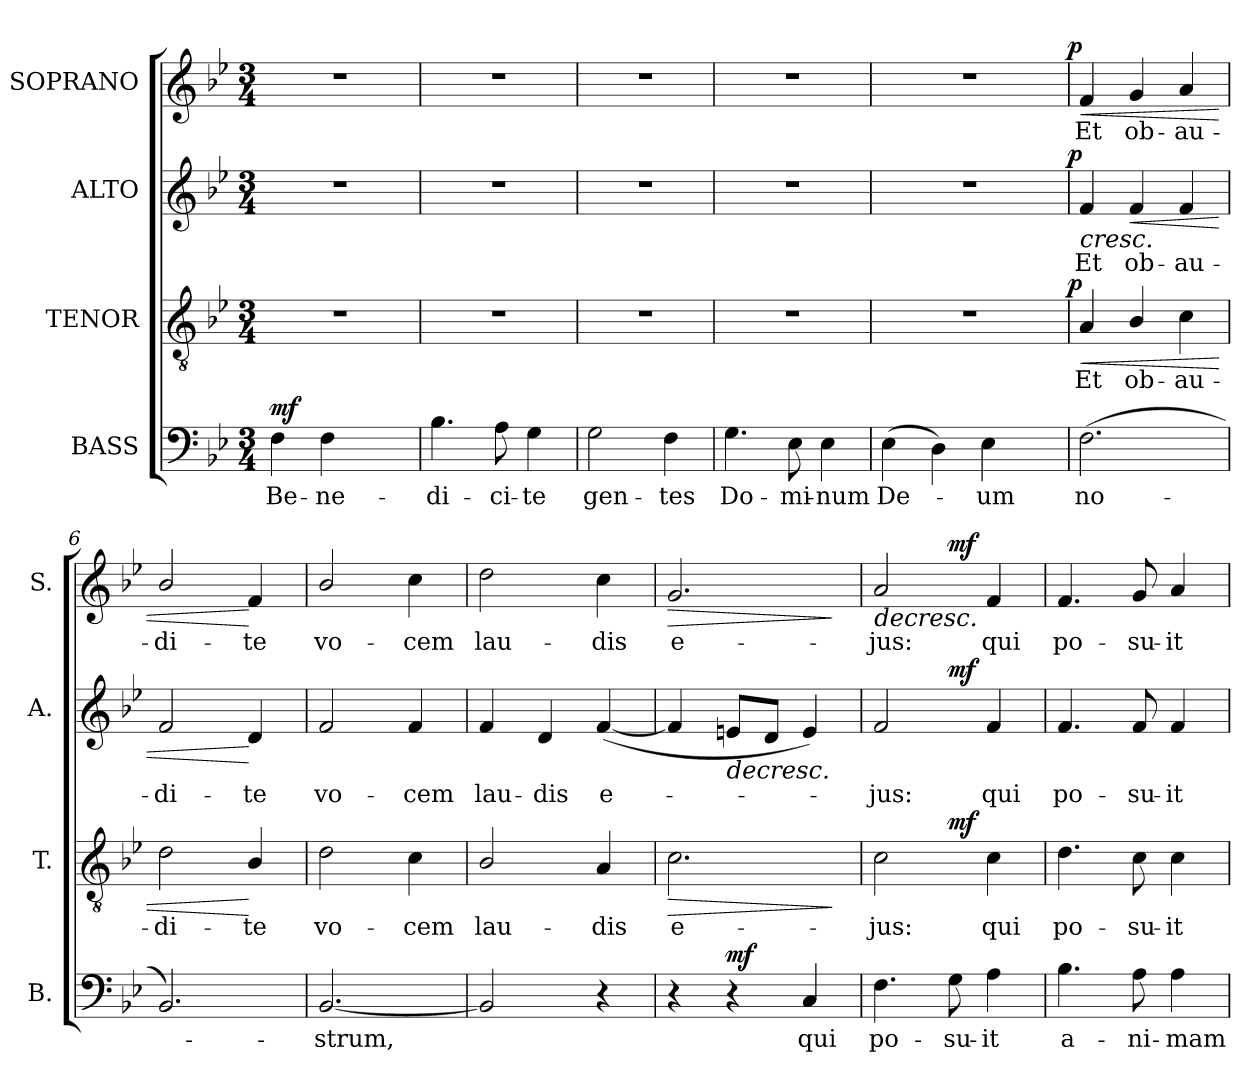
**kern	**text	**dynam	**kern	**text	**dynam	**kern	**text	**dynam	**kern	**text	**dynam
*part4	*part4	*part4	*part3	*part3	*part3	*part2	*part2	*part2	*part1	*part1	*part1
*staff4	*staff4	*staff4	*staff3	*staff3	*staff3	*staff2	*staff2	*staff2	*staff1	*staff1	*staff1
*I"BASS	*	*	*I"TENOR	*	*	*I"ALTO	*	*	*I"SOPRANO	*	*
*I'B.	*	*	*I'T.	*	*	*I'A.	*	*	*I'S.	*	*
!!LO:PB:g=z
*clefF4	*	*	*clefGv2	*	*	*clefG2	*	*	*clefG2	*	*
*	*	*	*ITrd7c12	*	*	*	*	*	*	*	*
*k[b-e-]	*	*	*k[b-e-]	*	*	*k[b-e-]	*	*	*k[b-e-]	*	*
*B-:	*	*	*B-:	*	*	*B-:	*	*	*B-:	*	*
*M3/4	*	*	*M3/4	*	*	*M3/4	*	*	*M3/4	*	*
*MM120	*	*	*MM120	*	*	*MM120	*	*	*MM120	*	*
=	=	=	=	=	=	=	=	=	=	=	=
!	!LO:LY:b:color=#000000	!	!LO:N:vis=1	!	!	!LO:N:vis=1	!	!	!LO:N:vis=1	!	!
4Fi\	Be-	mf	2.r	.	.	2.r	.	.	2.r	.	.
!	!LO:LY:b:color=#000000	!	!	!	!	!	!	!	!	!	!
4Fi\	-ne-	.	.	.	.	.	.	.	.	.	.
4ryy	.	.	.	.	.	.	.	.	.	.	.
=1	=1	=1	=1	=1	=1	=1	=1	=1	=1	=1	=1
!	!LO:LY:b:color=#000000	!	!LO:N:vis=1	!	!	!LO:N:vis=1	!	!	!LO:N:vis=1	!	!
4.B-i\	-di-	.	2.r	.	.	2.r	.	.	2.r	.	.
!	!LO:LY:b:color=#000000	!	!	!	!	!	!	!	!	!	!
8Ai\	-ci-	.	.	.	.	.	.	.	.	.	.
!	!LO:LY:b:color=#000000	!	!	!	!	!	!	!	!	!	!
4Gi\	-te	.	.	.	.	.	.	.	.	.	.
=2	=2	=2	=2	=2	=2	=2	=2	=2	=2	=2	=2
!	!LO:LY:b:color=#000000	!	!LO:N:vis=1	!	!	!LO:N:vis=1	!	!	!LO:N:vis=1	!	!
2Gi\	gen-	.	2.r	.	.	2.r	.	.	2.r	.	.
!	!LO:LY:b:color=#000000	!	!	!	!	!	!	!	!	!	!
4Fi\	-tes	.	.	.	.	.	.	.	.	.	.
=3	=3	=3	=3	=3	=3	=3	=3	=3	=3	=3	=3
!	!LO:LY:b:color=#000000	!	!LO:N:vis=1	!	!	!LO:N:vis=1	!	!	!LO:N:vis=1	!	!
4.Gi\	Do-	.	2.r	.	.	2.r	.	.	2.r	.	.
!	!LO:LY:b:color=#000000	!	!	!	!	!	!	!	!	!	!
8E-i\	-mi-	.	.	.	.	.	.	.	.	.	.
!	!LO:LY:b:color=#000000	!	!	!	!	!	!	!	!	!	!
4E-i\	-num	.	.	.	.	.	.	.	.	.	.
=4	=4	=4	=4	=4	=4	=4	=4	=4	=4	=4	=4
!	!LO:LY:b:color=#000000	!	!LO:N:vis=1	!	!	!LO:N:vis=1	!	!	!LO:N:vis=1	!	!
*	*	*	*^	*	*	*^	*	*	*^	*	*
(4E-i\	De-	.	2.r	2ryy	.	.	2.r	2ryy	.	.	2.r	2ryy	.	.
4Di\)	.	.	.	.	.	.	.	.	.	.	.	.	.	.
!	!LO:LY:b:color=#000000	!	!	!	!	!	!	!	!	!	!	!	!	!
4E-i\	-um	.	.	8ryy	.	.	.	8ryy	.	.	.	8ryy	.	.
.	.	.	.	16ryy	.	.	.	16ryy	.	.	.	16ryy	.	.
.	.	.	.	32ryy	.	.	.	32ryy	.	.	.	32ryy	.	.
.	.	.	.	64ryy	.	.	.	64ryy	.	.	.	64ryy	.	.
.	.	.	.	128...ryy	.	.	.	128...ryy	.	.	.	128...ryy	.	.
.	.	.	.	1024ryy	.	p	.	1024ryy	.	p	.	1024ryy	.	p
*	*	*	*v	*v	*	*	*	*	*	*	*v	*v	*	*
*	*	*	*	*	*	*v	*v	*	*	*	*	*
=5	=5	=5	=5	=5	=5	=5	=5	=5	=5	=5	=5
*	*	*	*^	*	*	*^	*	*	*^	*	*
!	!LO:LY:b:color=#000000	!	!	!	!	!	!	!	!	!	!	!	!	!
*	*	*	*v	*v	*	*	*	*	*	*	*v	*v	*	*
*	*	*	*	*	*	*v	*v	*	*	*	*	*
*	*	*	*^	*	*	*^	*	*	*^	*	*
!	!	!	!	!	!LO:LY:b:color=#000000	!LO:HP:b	!	!	!	!	!	!	!	!
*	*	*	*v	*v	*	*	*	*	*	*	*v	*v	*	*
*	*	*	*	*	*	*v	*v	*	*	*	*	*
*	*	*	*^	*	*	*^	*	*	*^	*	*
!	!	!	!	!	!	!	!	!	!LO:LY:b:color=#000000	!LO:HP:b	!	!	!	!
*	*	*	*v	*v	*	*	*	*	*	*	*v	*v	*	*
*	*	*	*	*	*	*v	*v	*	*	*	*	*
*	*	*	*^	*	*	*^	*	*	*^	*	*
!	!	!	!	!	!	!	!	!	!	!	!	!	!LO:LY:b:color=#000000	!LO:HP:b
*	*	*	*v	*v	*	*	*	*	*	*	*v	*v	*	*
*	*	*	*	*	*	*v	*v	*	*	*	*	*
(2.Fi\	no-	.	4AAi/	Et	<	4fi/	Et	<	4fi/	Et	<
!	!	!	!	!LO:LY:b:color=#000000	!	!	!	!	!	!	!
!	!	!	!	!	!	!	!LO:LY:b:color=#000000	!LO:HP:b	!	!	!
!	!	!	!	!	!	!	!	!	!	!LO:LY:b:color=#000000	!
.	.	.	4BB-i/	ob-	.	4fi/	ob-	<	4gi/	ob-	.
!	!	!	!	!LO:LY:b:color=#000000	!	!	!	!	!	!	!
!	!	!	!	!	!	!	!LO:LY:b:color=#000000	!	!	!	!
!	!	!	!	!	!	!	!	!	!	!LO:LY:b:color=#000000	!
.	.	.	4Ci\	-au-	.	4fi/	-au-	.	4ai/	-au-	.
=6	=6	=6	=6	=6	=6	=6	=6	=6	=6	=6	=6
!	!	!	!	!LO:LY:b:color=#000000	!	!	!	!	!	!	!
!	!	!	!	!	!	!	!LO:LY:b:color=#000000	!	!	!	!
!	!	!	!	!	!	!	!	!	!	!LO:LY:b:color=#000000	!
2.BB-i/)	.	.	2Di\	-di-	.	2fi/	-di-	.	2b-i/	-di-	.
!	!	!	!	!LO:LY:b:color=#000000	!	!	!	!	!	!	!
!	!	!	!	!	!	!	!LO:LY:b:color=#000000	!	!	!	!
!	!	!	!	!	!	!	!	!	!	!LO:LY:b:color=#000000	!
.	.	.	4BB-i/	-te	[	4di/	-te	[ [	4fi/	-te	[
=7	=7	=7	=7	=7	=7	=7	=7	=7	=7	=7	=7
!	!LO:LY:b:color=#000000	!	!	!	!	!	!	!	!	!	!
!	!	!	!	!LO:LY:b:color=#000000	!	!	!	!	!	!	!
!	!	!	!	!	!	!	!LO:LY:b:color=#000000	!	!	!	!
!	!	!	!	!	!	!	!	!	!	!LO:LY:b:color=#000000	!
[2.BB-i/	-strum,	.	2Di\	vo-	.	2fi/	vo-	.	2b-i/	vo-	.
!	!	!	!	!LO:LY:b:color=#000000	!	!	!	!	!	!	!
!	!	!	!	!	!	!	!LO:LY:b:color=#000000	!	!	!	!
!	!	!	!	!	!	!	!	!	!	!LO:LY:b:color=#000000	!
.	.	.	4Ci\	-cem	.	4fi/	-cem	.	4cci\	-cem	.
=8	=8	=8	=8	=8	=8	=8	=8	=8	=8	=8	=8
!	!	!	!	!LO:LY:b:color=#000000	!	!	!	!	!	!	!
!	!	!	!	!	!	!	!LO:LY:b:color=#000000	!	!	!	!
!	!	!	!	!	!	!	!	!	!	!LO:LY:b:color=#000000	!
2BB-i/]	.	.	2BB-i/	lau-	.	4fi/	lau-	.	2ddi\	lau-	.
!	!	!	!	!	!	!	!LO:LY:b:color=#000000	!	!	!	!
.	.	.	.	.	.	4di/	-dis	.	.	.	.
!	!	!	!	!LO:LY:b:color=#000000	!	!	!	!	!	!	!
!	!	!	!	!	!	!	!LO:LY:b:color=#000000	!	!	!	!
!	!	!	!	!	!	!	!	!	!	!LO:LY:b:color=#000000	!
4r	.	.	4AAi/	-dis	.	([4fi/	e-	.	4cci\	-dis	.
!!LO:LB:g=z
=9	=9	=9	=9	=9	=9	=9	=9	=9	=9	=9	=9
!	!	!	!	!LO:LY:b:color=#000000	!LO:HP:b	!	!	!	!	!	!
!	!	!	!	!	!	!	!	!	!	!LO:LY:b:color=#000000	!LO:HP:b
4r	.	.	2.Ci\	e-	>	4fi/]	.	.	2.gi/	e-	>
!	!	!	!	!	!	!	!	!LO:HP:b	!	!	!
4r	.	mf	.	.	.	8eni/L	.	>	.	.	.
.	.	.	.	.	.	8di/J	.	.	.	.	.
!	!LO:LY:b:color=#000000	!	!	!	!	!	!	!	!	!	!
4Ci/	qui	.	.	.	.	4ei/)	.	.	.	.	.
.	.	.	.	.	]	.	.	.	.	.	]
=10	=10	=10	=10	=10	=10	=10	=10	=10	=10	=10	=10
!	!LO:LY:b:color=#000000	!	!	!	!	!	!	!	!	!	!
!	!	!	!	!LO:LY:b:color=#000000	!	!	!	!	!	!	!
!	!	!	!	!	!	!	!LO:LY:b:color=#000000	!	!	!	!
!	!	!	!	!	!	!	!	!	!	!LO:LY:b:color=#000000	!LO:HP:b
*	*	*	*^	*	*	*^	*	*	*^	*	*
4.Fi\	po-	.	2Ci\	4.ryy	-jus:	.	2fi/	4.ryy	-jus:	.	2ai/	4.ryy	-jus:	>
!	!LO:LY:b:color=#000000	!	!	!	!	!	!	!	!	!	!	!	!	!
8Gi\	-su-	.	.	4.ryy	.	mf	.	4.ryy	.	mf	.	4.ryy	.	mf
!	!LO:LY:b:color=#000000	!	!	!	!	!	!	!	!	!	!	!	!	!
!	!	!	!	!	!LO:LY:b:color=#000000	!	!	!	!	!	!	!	!	!
!	!	!	!	!	!	!	!	!	!LO:LY:b:color=#000000	!	!	!	!	!
!	!	!	!	!	!	!	!	!	!	!	!	!	!LO:LY:b:color=#000000	!
4Ai\	-it	.	4Ci\	.	qui	.	4fi/	.	qui	]	4fi/	.	qui	]
*	*	*	*v	*v	*	*	*	*	*	*	*v	*v	*	*
*	*	*	*	*	*	*v	*v	*	*	*	*	*
=11	=11	=11	=11	=11	=11	=11	=11	=11	=11	=11	=11
*	*	*	*^	*	*	*^	*	*	*^	*	*
!	!LO:LY:b:color=#000000	!	!	!	!	!	!	!	!	!	!	!	!	!
*	*	*	*v	*v	*	*	*	*	*	*	*v	*v	*	*
*	*	*	*	*	*	*v	*v	*	*	*	*	*
*	*	*	*^	*	*	*^	*	*	*^	*	*
!	!	!	!	!	!LO:LY:b:color=#000000	!	!	!	!	!	!	!	!	!
*	*	*	*v	*v	*	*	*	*	*	*	*v	*v	*	*
*	*	*	*	*	*	*v	*v	*	*	*	*	*
*	*	*	*^	*	*	*^	*	*	*^	*	*
!	!	!	!	!	!	!	!	!	!LO:LY:b:color=#000000	!	!	!	!	!
*	*	*	*v	*v	*	*	*	*	*	*	*v	*v	*	*
*	*	*	*	*	*	*v	*v	*	*	*	*	*
*	*	*	*^	*	*	*^	*	*	*^	*	*
!	!	!	!	!	!	!	!	!	!	!	!	!	!LO:LY:b:color=#000000	!
*	*	*	*v	*v	*	*	*	*	*	*	*v	*v	*	*
*	*	*	*	*	*	*v	*v	*	*	*	*	*
4.B-i\	a-	.	4.Di\	po-	.	4.fi/	po-	.	4.fi/	po-	.
!	!LO:LY:b:color=#000000	!	!	!	!	!	!	!	!	!	!
!	!	!	!	!LO:LY:b:color=#000000	!	!	!	!	!	!	!
!	!	!	!	!	!	!	!LO:LY:b:color=#000000	!	!	!	!
!	!	!	!	!	!	!	!	!	!	!LO:LY:b:color=#000000	!
8Ai\	-ni-	.	8Ci\	-su-	.	8fi/	-su-	.	8gi/	-su-	.
!	!LO:LY:b:color=#000000	!	!	!	!	!	!	!	!	!	!
!	!	!	!	!LO:LY:b:color=#000000	!	!	!	!	!	!	!
!	!	!	!	!	!	!	!LO:LY:b:color=#000000	!	!	!	!
!	!	!	!	!	!	!	!	!	!	!LO:LY:b:color=#000000	!
4Ai\	-mam	.	4Ci\	-it	.	4fi/	-it	.	4ai/	-it	.
=	=	=	=	=	=	=	=	=	=	=	=
*-	*-	*-	*-	*-	*-	*-	*-	*-	*-	*-	*-
